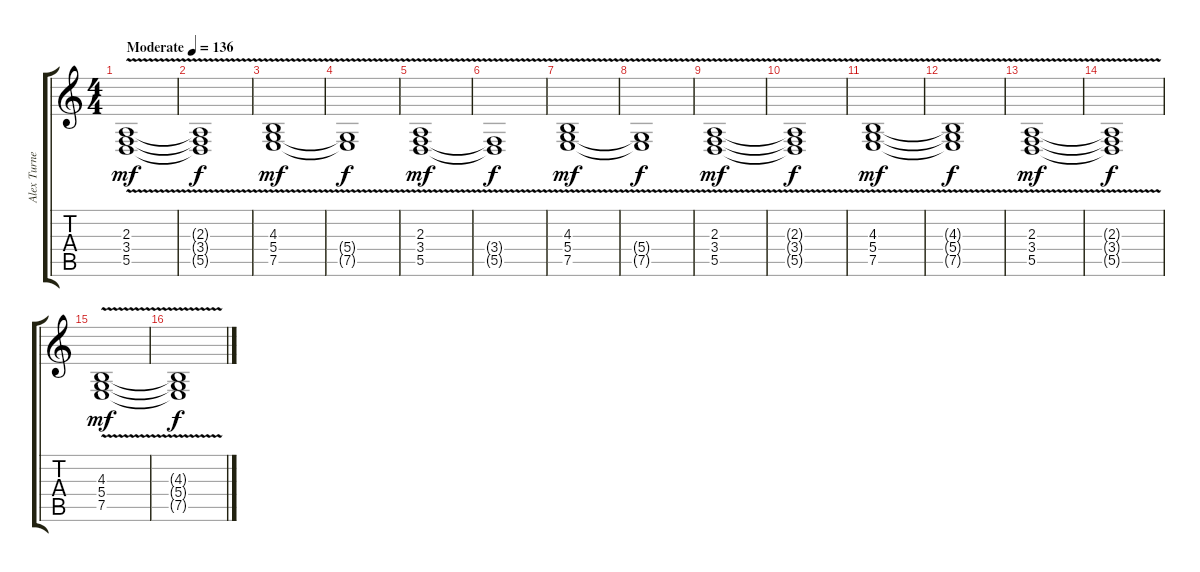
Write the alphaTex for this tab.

\track ("Alex Turner (Keyboard)" "Alex Turne") {instrument recorder}
\staff {score tabs}
\tuning (E4 B3 G3 D3 A2 E2) {hide}
\ts (4 4)
\tempo (136 "Moderate")
\clef g2
\ks c
(2.3{v} 3.4{v} 5.5).1{dy mf instrument recorder} |
(2.3{t} 3.4{t} 5.5{t}).1{dy f} |
(4.3{v} 5.4{v} 7.5{v}).1{dy mf} |
(5.4{t} 7.5{t}).1{dy f} |
(2.3{v} 3.4{v} 5.5{v}).1{dy mf} |
(3.4{t} 5.5{t}).1{dy f} |
(4.3{v} 5.4{v} 7.5{v}).1{dy mf} |
(5.4{t} 7.5{t}).1{dy f} |
(2.3{v} 3.4{v} 5.5{v}).1{dy mf} |
(2.3{t} 3.4{t} 5.5{t}).1{dy f} |
(4.3{v} 5.4{v} 7.5{v}).1{dy mf} |
(4.3{t} 5.4{t} 7.5{t}).1{dy f} |
(2.3{v} 3.4{v} 5.5{v}).1{dy mf} |
(2.3{t} 3.4{t} 5.5{t}).1{dy f} |
(4.3{v} 5.4{v} 7.5{v}).1{dy mf} |
(4.3{t} 5.4{t} 7.5{t}).1{dy f}
